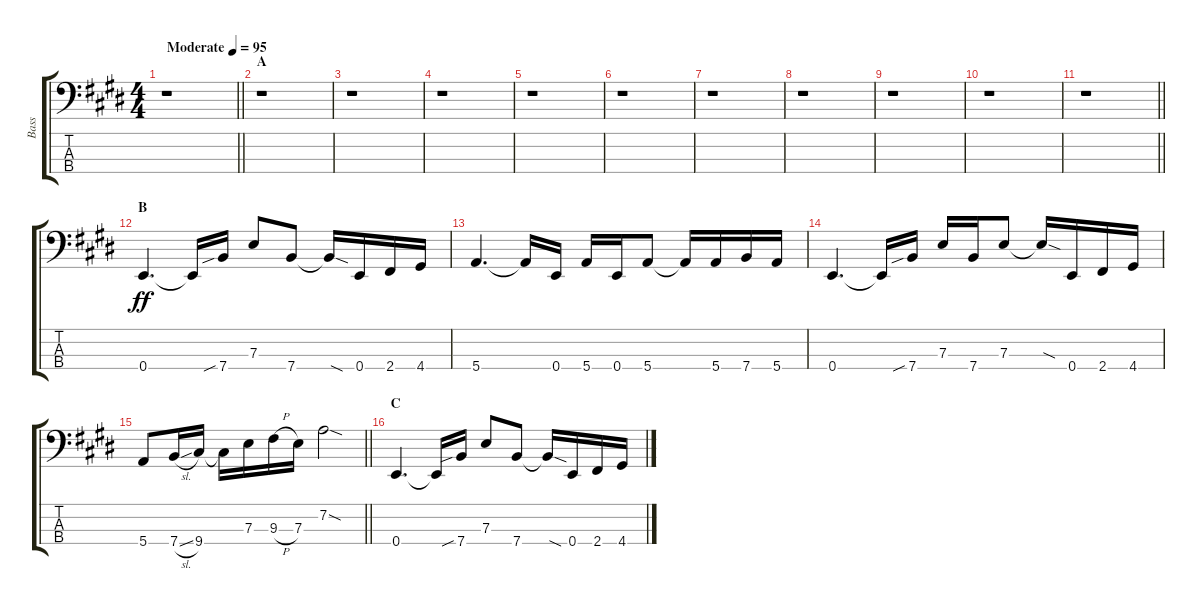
\track ("Bass" "Bass") {instrument electricbassfinger}
\staff {score tabs}
\tuning (G2 D2 A1 E1) {hide}
\ts (4 4)
\tempo (95 "Moderate")
\clef f4
\barLineRight lightlight
\ks e
r.1{dy ff instrument electricbassfinger} |
\section ("" "A")
r.1 |
r.1 |
r.1 |
r.1 |
r.1 |
r.1 |
r.1 |
r.1 |
r.1 |
\barLineRight lightlight
r.1 |
\section ("" "B")
0.4.4{d} 0.4{t}.16 7.4{sib}.16 7.3.8 7.4.8 7.4{sod t}.16 0.4.16 2.4.16 4.4.16 |
5.4.4{d} 5.4{t}.16 0.4.16 5.4.16 0.4.16 5.4.8 5.4{t}.16 5.4.16 7.4.16 5.4.16 |
0.4.4{d} 0.4{t}.16 7.4{sib}.16 7.3.16 7.4.16 7.3.8 7.3{sod t}.16 0.4.16 2.4.16 4.4.16 |
\barLineRight lightlight
5.4.8 7.4{sl}.16 9.4.16 9.4{t}.16 7.3.16 9.3{h}.16 7.3.16 7.2{sod}.2 |
\section ("" "C")
0.4.4{d} 0.4{t}.16 7.4{sib}.16 7.3.8 7.4.8 7.4{sod t}.16 0.4.16 2.4.16 4.4.16
